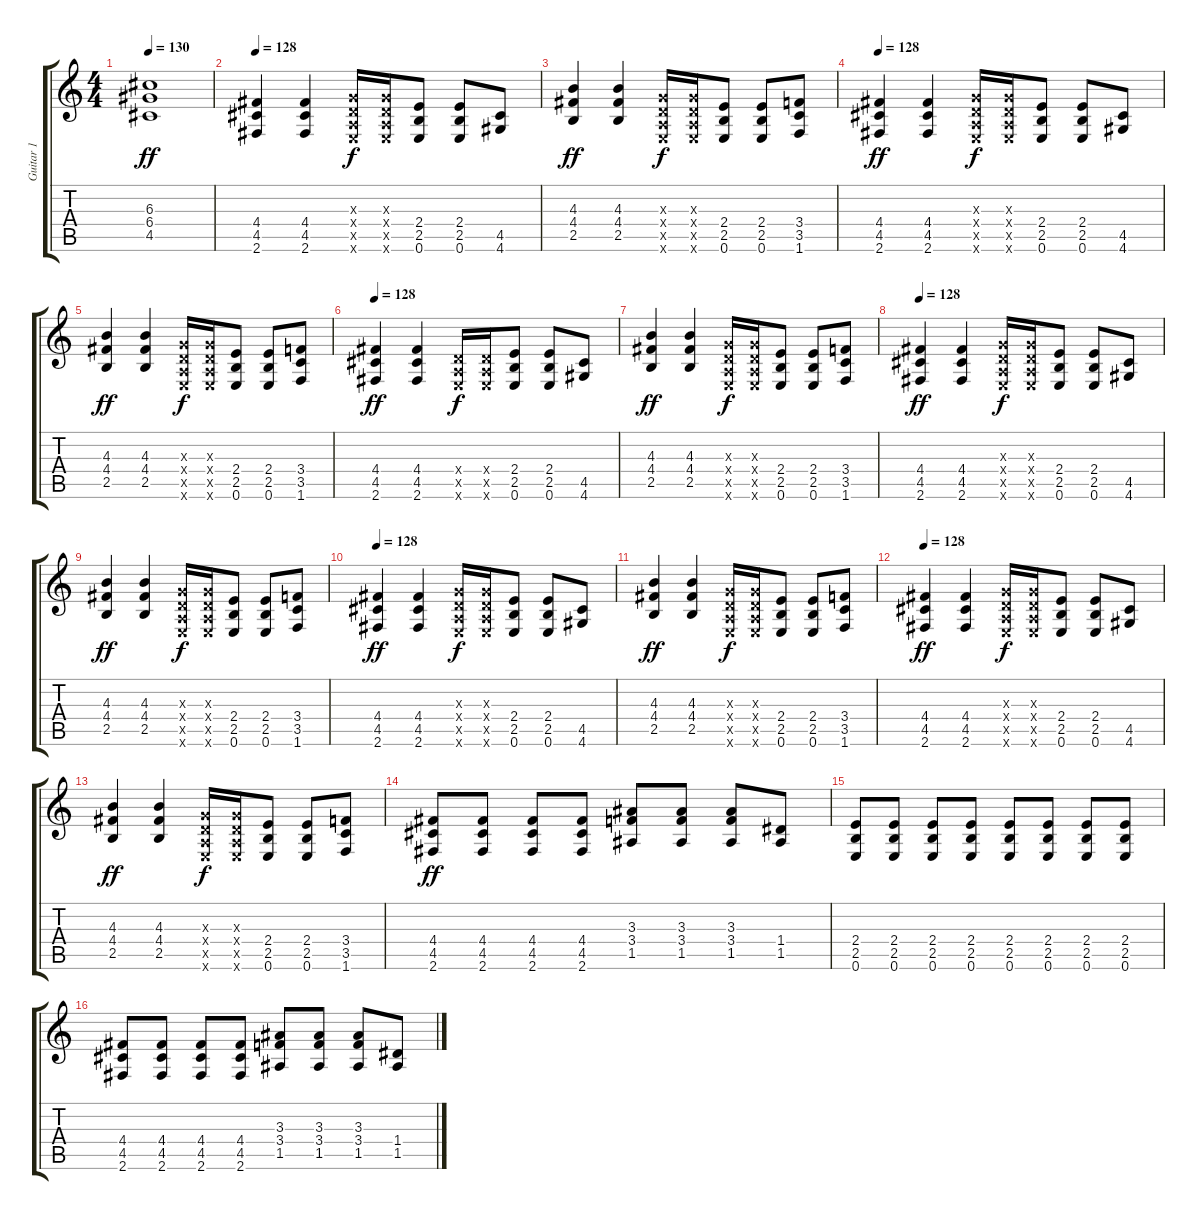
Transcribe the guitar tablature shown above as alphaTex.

\track ("Guitar 1" "Guitar 1") {instrument distortionguitar}
\staff {score tabs}
\tuning (E4 B3 G3 D3 A2 E2) {hide}
\ts (4 4)
\tempo 130
\clef g2
\ks c
(6.3{t} 6.4{t} 4.5{t}).1{dy ff} |
\tempo 128
(4.4 4.5 2.6).4{instrument overdrivenguitar} (4.4 4.5 2.6).4 (0.3{x} 0.4{x} 0.5{x} 0.6{x}).16{dy f} (0.3{x} 0.4{x} 0.5{x} 0.6{x}).16 (2.4 2.5 0.6).8 (2.4 2.5 0.6).8 (4.5 4.6).8 |
(4.3 4.4 2.5).4{dy ff} (4.3 4.4 2.5).4 (0.3{x} 0.4{x} 0.5{x} 0.6{x}).16{dy f} (0.3{x} 0.4{x} 0.5{x} 0.6{x}).16 (2.4 2.5 0.6).8 (2.4 2.5 0.6).8 (3.4 3.5 1.6).8 |
\tempo 128
(4.4 4.5 2.6).4{dy ff} (4.4 4.5 2.6).4 (0.3{x} 0.4{x} 0.5{x} 0.6{x}).16{dy f} (0.3{x} 0.4{x} 0.5{x} 0.6{x}).16 (2.4 2.5 0.6).8 (2.4 2.5 0.6).8 (4.5 4.6).8 |
(4.3 4.4 2.5).4{dy ff} (4.3 4.4 2.5).4 (0.3{x} 0.4{x} 0.5{x} 0.6{x}).16{dy f} (0.3{x} 0.4{x} 0.5{x} 0.6{x}).16 (2.4 2.5 0.6).8 (2.4 2.5 0.6).8 (3.4 3.5 1.6).8 |
\tempo 128
(4.4 4.5 2.6).4{dy ff} (4.4 4.5 2.6).4 (0.4{x} 0.5{x} 0.6{x}).16{dy f} (0.4{x} 0.5{x} 0.6{x}).16 (2.4 2.5 0.6).8 (2.4 2.5 0.6).8 (4.5 4.6).8 |
(4.3 4.4 2.5).4{dy ff} (4.3 4.4 2.5).4 (0.3{x} 0.4{x} 0.5{x} 0.6{x}).16{dy f} (0.3{x} 0.4{x} 0.5{x} 0.6{x}).16 (2.4 2.5 0.6).8 (2.4 2.5 0.6).8 (3.4 3.5 1.6).8 |
\tempo 128
(4.4 4.5 2.6).4{dy ff} (4.4 4.5 2.6).4 (0.3{x} 0.4{x} 0.5{x} 0.6{x}).16{dy f} (0.3{x} 0.4{x} 0.5{x} 0.6{x}).16 (2.4 2.5 0.6).8 (2.4 2.5 0.6).8 (4.5 4.6).8 |
(4.3 4.4 2.5).4{dy ff} (4.3 4.4 2.5).4 (0.3{x} 0.4{x} 0.5{x} 0.6{x}).16{dy f} (0.3{x} 0.4{x} 0.5{x} 0.6{x}).16 (2.4 2.5 0.6).8 (2.4 2.5 0.6).8 (3.4 3.5 1.6).8 |
\tempo 128
(4.4 4.5 2.6).4{dy ff} (4.4 4.5 2.6).4 (0.3{x} 0.4{x} 0.5{x} 0.6{x}).16{dy f} (0.3{x} 0.4{x} 0.5{x} 0.6{x}).16 (2.4 2.5 0.6).8 (2.4 2.5 0.6).8 (4.5 4.6).8 |
(4.3 4.4 2.5).4{dy ff} (4.3 4.4 2.5).4 (0.3{x} 0.4{x} 0.5{x} 0.6{x}).16{dy f} (0.3{x} 0.4{x} 0.5{x} 0.6{x}).16 (2.4 2.5 0.6).8 (2.4 2.5 0.6).8 (3.4 3.5 1.6).8 |
\tempo 128
(4.4 4.5 2.6).4{dy ff} (4.4 4.5 2.6).4 (0.3{x} 0.4{x} 0.5{x} 0.6{x}).16{dy f} (0.3{x} 0.4{x} 0.5{x} 0.6{x}).16 (2.4 2.5 0.6).8 (2.4 2.5 0.6).8 (4.5 4.6).8 |
(4.3 4.4 2.5).4{dy ff} (4.3 4.4 2.5).4 (0.3{x} 0.4{x} 0.5{x} 0.6{x}).16{dy f} (0.3{x} 0.4{x} 0.5{x} 0.6{x}).16 (2.4 2.5 0.6).8 (2.4 2.5 0.6).8 (3.4 3.5 1.6).8 |
(4.4 4.5 2.6).8{dy ff} (4.4 4.5 2.6).8 (4.4 4.5 2.6).8 (4.4 4.5 2.6).8 (3.3 3.4 1.5).8 (3.3 3.4 1.5).8 (3.3 3.4 1.5).8 (1.4 1.5).8 |
(2.4 2.5 0.6).8 (2.4 2.5 0.6).8 (2.4 2.5 0.6).8 (2.4 2.5 0.6).8 (2.4 2.5 0.6).8 (2.4 2.5 0.6).8 (2.4 2.5 0.6).8 (2.4 2.5 0.6).8 |
(4.4 4.5 2.6).8 (4.4 4.5 2.6).8 (4.4 4.5 2.6).8 (4.4 4.5 2.6).8 (3.3 3.4 1.5).8 (3.3 3.4 1.5).8 (3.3 3.4 1.5).8 (1.4 1.5).8
